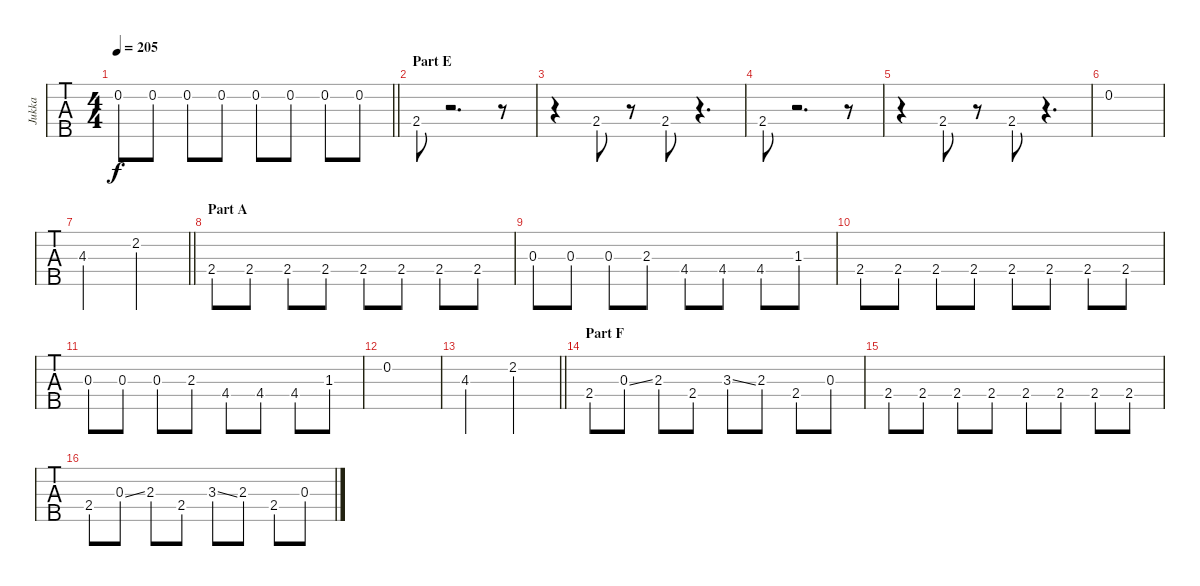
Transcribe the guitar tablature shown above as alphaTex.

\track ("Jukka" "Jukka") {instrument electricbassfinger}
\staff {tabs}
\tuning (Eb2 Bb1 F1 C1 G0) {hide}
\ts (4 4)
\tempo 205
\clef f4
\barLineRight lightlight
\ks c
0.2.8{dy f} 0.2.8 0.2.8 0.2.8 0.2.8 0.2.8 0.2.8 0.2.8 |
\section ("" "Part E")
2.4.8 r.2{d} r.8 |
r.4 2.4.8 r.8 2.4.8 r.4{d} |
2.4.8 r.2{d} r.8 |
r.4 2.4.8 r.8 2.4.8 r.4{d} |
0.2.1 |
\barLineRight lightlight
4.3.2 2.2.2 |
\section ("" "Part A")
2.4.8 2.4.8 2.4.8 2.4.8 2.4.8 2.4.8 2.4.8 2.4.8 |
0.3.8 0.3.8 0.3.8 2.3.8 4.4.8 4.4.8 4.4.8 1.3.8 |
2.4.8 2.4.8 2.4.8 2.4.8 2.4.8 2.4.8 2.4.8 2.4.8 |
0.3.8 0.3.8 0.3.8 2.3.8 4.4.8 4.4.8 4.4.8 1.3.8 |
0.2.1 |
\barLineRight lightlight
4.3.2 2.2.2 |
\section ("" "Part F")
2.4.8 0.3{ss}.8 2.3.8 2.4.8 3.3{ss}.8 2.3.8 2.4.8 0.3.8 |
2.4.8 2.4.8 2.4.8 2.4.8 2.4.8 2.4.8 2.4.8 2.4.8 |
2.4.8 0.3{ss}.8 2.3.8 2.4.8 3.3{ss}.8 2.3.8 2.4.8 0.3{ss}.8
